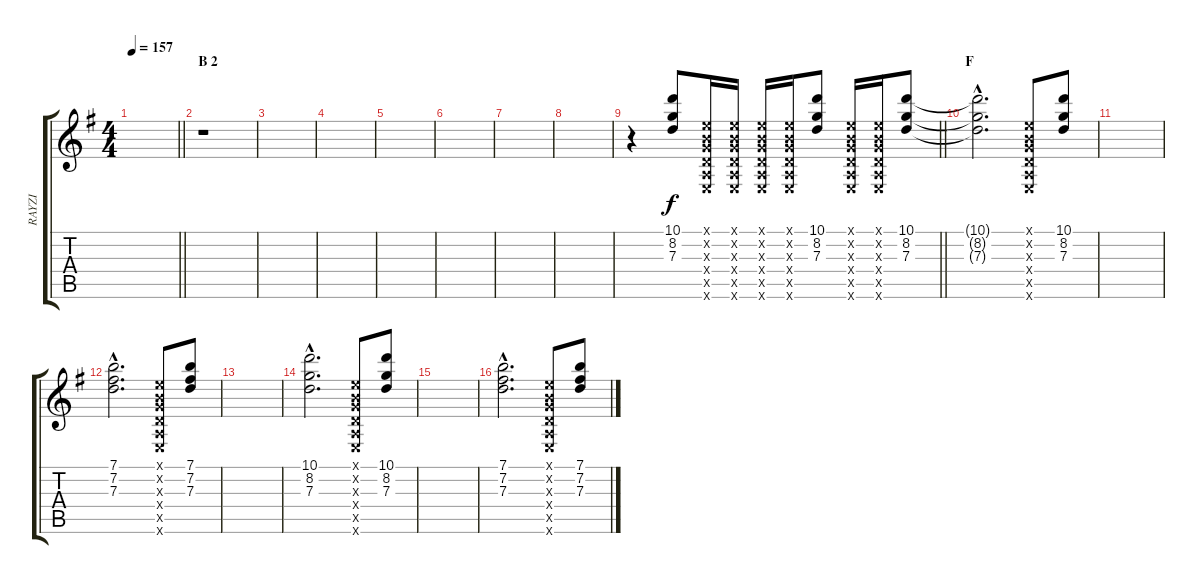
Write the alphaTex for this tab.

\track ("RAYZI" "RAYZI") {instrument distortionguitar}
\staff {score tabs}
\tuning (E4 B3 G3 D3 A2 E2) {hide}
\ts (4 4)
\tempo 157
\clef g2
\barLineRight lightlight
\ks g
|
\section ("" "B 2")
r.1 |
|
|
|
|
|
|
\barLineRight lightlight
r.4{volume 10 balance 8 instrument distortionguitar} (10.1 8.2 7.3).8 (0.1{x} 0.2{x} 0.3{x} 0.4{x} 0.5{x} 0.6{x}).16 (0.1{x} 0.2{x} 0.3{x} 0.4{x} 0.5{x} 0.6{x}).16 (0.1{x} 0.2{x} 0.3{x} 0.4{x} 0.5{x} 0.6{x}).16 (0.1{x} 0.2{x} 0.3{x} 0.4{x} 0.5{x} 0.6{x}).16 (10.1 8.2 7.3).8 (0.1{x} 0.2{x} 0.3{x} 0.4{x} 0.5{x} 0.6{x}).16 (0.1{x} 0.2{x} 0.3{x} 0.4{x} 0.5{x} 0.6{x}).16 (10.1 8.2 7.3).8 |
\section ("" "F")
(10.1{hac t} 8.2{hac t} 7.3{hac t}).2{d} (0.1{x} 0.2{x} 0.3{x} 0.4{x} 0.5{x} 0.6{x}).8 (10.1 8.2 7.3).8 |
|
(7.1{hac} 7.2{hac} 7.3{hac}).2{d} (0.1{x} 0.2{x} 0.3{x} 0.4{x} 0.5{x} 0.6{x}).8 (7.1 7.2 7.3).8 |
|
(10.1{hac} 8.2{hac} 7.3{hac}).2{d} (0.1{x} 0.2{x} 0.3{x} 0.4{x} 0.5{x} 0.6{x}).8 (10.1 8.2 7.3).8 |
|
(7.1{hac} 7.2{hac} 7.3{hac}).2{d} (0.1{x} 0.2{x} 0.3{x} 0.4{x} 0.5{x} 0.6{x}).8 (7.1 7.2 7.3).8
